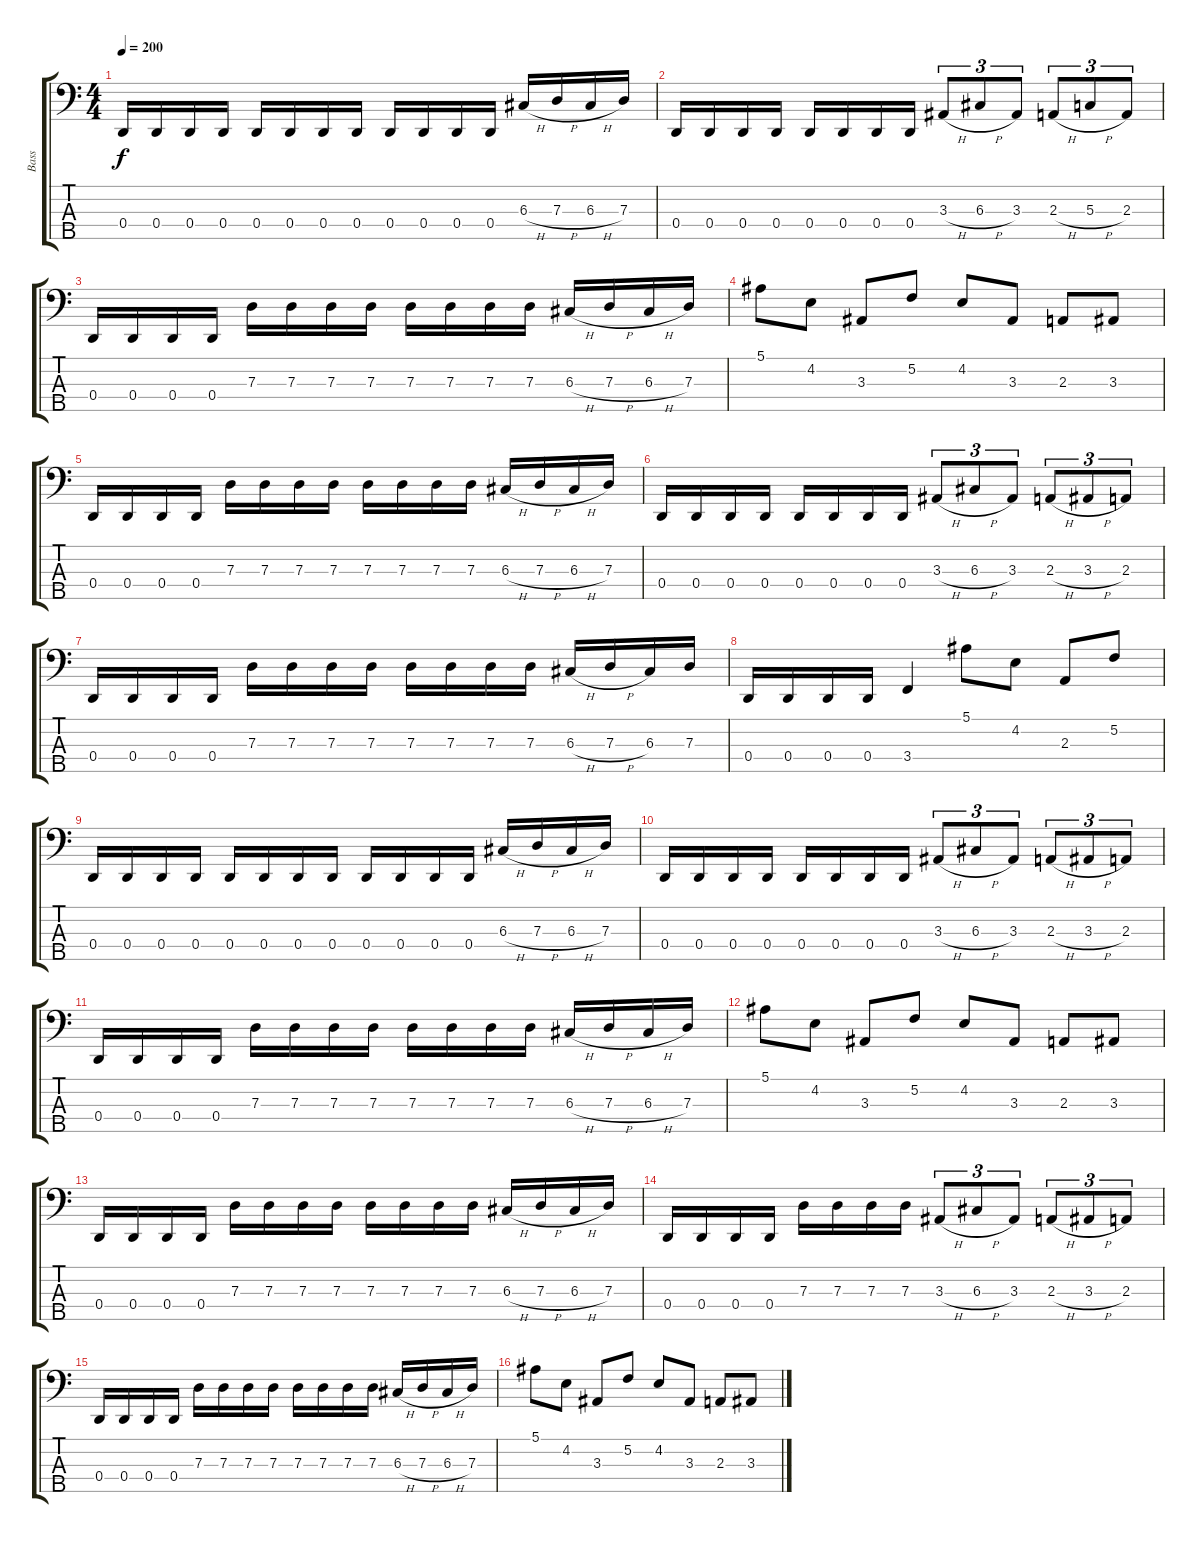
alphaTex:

\track ("Bass" "Bass") {instrument electricbassfinger}
\staff {score tabs}
\tuning (F2 C2 G1 D1 A0) {hide}
\ts (4 4)
\tempo 200
\clef f4
\ks c
0.4.16{dy f} 0.4.16 0.4.16 0.4.16 0.4.16 0.4.16 0.4.16 0.4.16 0.4.16 0.4.16 0.4.16 0.4.16 6.3{h}.16 7.3{h}.16 6.3{h}.16 7.3.16 |
0.4.16 0.4.16 0.4.16 0.4.16 0.4.16 0.4.16 0.4.16 0.4.16 3.3{h}.8{tu (3 2)} 6.3{h}.8{tu (3 2)} 3.3.8{tu (3 2)} 2.3{h}.8{tu (3 2)} 5.3{h}.8{tu (3 2)} 2.3.8{tu (3 2)} |
0.4.16 0.4.16 0.4.16 0.4.16 7.3.16 7.3.16 7.3.16 7.3.16 7.3.16 7.3.16 7.3.16 7.3.16 6.3{h}.16 7.3{h}.16 6.3{h}.16 7.3.16 |
5.1.8 4.2.8 3.3.8 5.2.8 4.2.8 3.3.8 2.3.8 3.3.8 |
0.4.16 0.4.16 0.4.16 0.4.16 7.3.16 7.3.16 7.3.16 7.3.16 7.3.16 7.3.16 7.3.16 7.3.16 6.3{h}.16 7.3{h}.16 6.3{h}.16 7.3.16 |
0.4.16 0.4.16 0.4.16 0.4.16 0.4.16 0.4.16 0.4.16 0.4.16 3.3{h}.8{tu (3 2)} 6.3{h}.8{tu (3 2)} 3.3.8{tu (3 2)} 2.3{h}.8{tu (3 2)} 3.3{h}.8{tu (3 2)} 2.3.8{tu (3 2)} |
0.4.16 0.4.16 0.4.16 0.4.16 7.3.16 7.3.16 7.3.16 7.3.16 7.3.16 7.3.16 7.3.16 7.3.16 6.3{h}.16 7.3{h}.16 6.3.16 7.3.16 |
0.4.16 0.4.16 0.4.16 0.4.16 3.4.4 5.1.8 4.2.8 2.3.8 5.2.8 |
0.4.16 0.4.16 0.4.16 0.4.16 0.4.16 0.4.16 0.4.16 0.4.16 0.4.16 0.4.16 0.4.16 0.4.16 6.3{h}.16 7.3{h}.16 6.3{h}.16 7.3.16 |
0.4.16 0.4.16 0.4.16 0.4.16 0.4.16 0.4.16 0.4.16 0.4.16 3.3{h}.8{tu (3 2)} 6.3{h}.8{tu (3 2)} 3.3.8{tu (3 2)} 2.3{h}.8{tu (3 2)} 3.3{h}.8{tu (3 2)} 2.3.8{tu (3 2)} |
0.4.16 0.4.16 0.4.16 0.4.16 7.3.16 7.3.16 7.3.16 7.3.16 7.3.16 7.3.16 7.3.16 7.3.16 6.3{h}.16 7.3{h}.16 6.3{h}.16 7.3.16 |
5.1.8 4.2.8 3.3.8 5.2.8 4.2.8 3.3.8 2.3.8 3.3.8 |
0.4.16 0.4.16 0.4.16 0.4.16 7.3.16 7.3.16 7.3.16 7.3.16 7.3.16 7.3.16 7.3.16 7.3.16 6.3{h}.16 7.3{h}.16 6.3{h}.16 7.3.16 |
0.4.16 0.4.16 0.4.16 0.4.16 7.3.16 7.3.16 7.3.16 7.3.16 3.3{h}.8{tu (3 2)} 6.3{h}.8{tu (3 2)} 3.3.8{tu (3 2)} 2.3{h}.8{tu (3 2)} 3.3{h}.8{tu (3 2)} 2.3.8{tu (3 2)} |
0.4.16 0.4.16 0.4.16 0.4.16 7.3.16 7.3.16 7.3.16 7.3.16 7.3.16 7.3.16 7.3.16 7.3.16 6.3{h}.16 7.3{h}.16 6.3{h}.16 7.3.16 |
5.1.8 4.2.8 3.3.8 5.2.8 4.2.8 3.3.8 2.3.8 3.3.8
